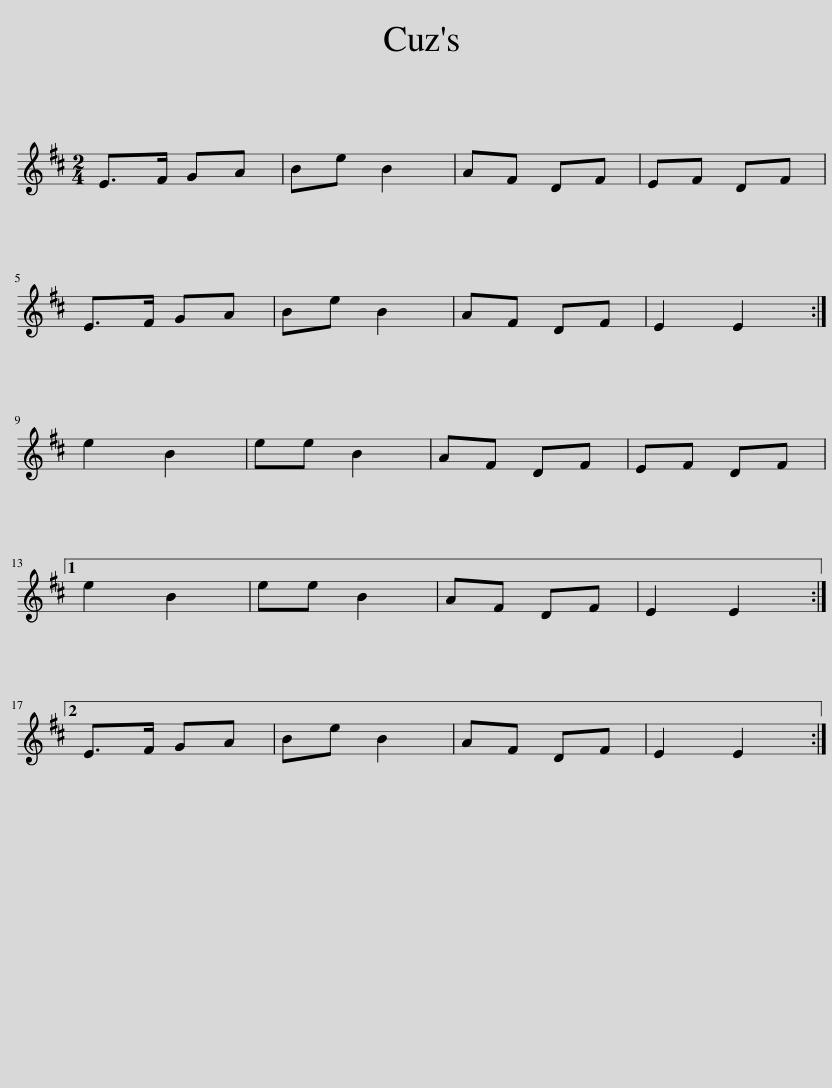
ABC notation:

X:1
L:1/8
M:2/4
I:linebreak $
K:D
V:1 treble
V:1
 E>F GA | Be B2 | AF DF | EF DF |$ E>F GA | %5
 Be B2 | AF DF | E2 E2 :|$ e2 B2 | ee B2 | %10
 AF DF | EF DF |1$ e2 B2 | ee B2 | AF DF | %15
 E2 E2 :|2$ E>F GA | Be B2 | AF DF | E2 E2 :| %20
